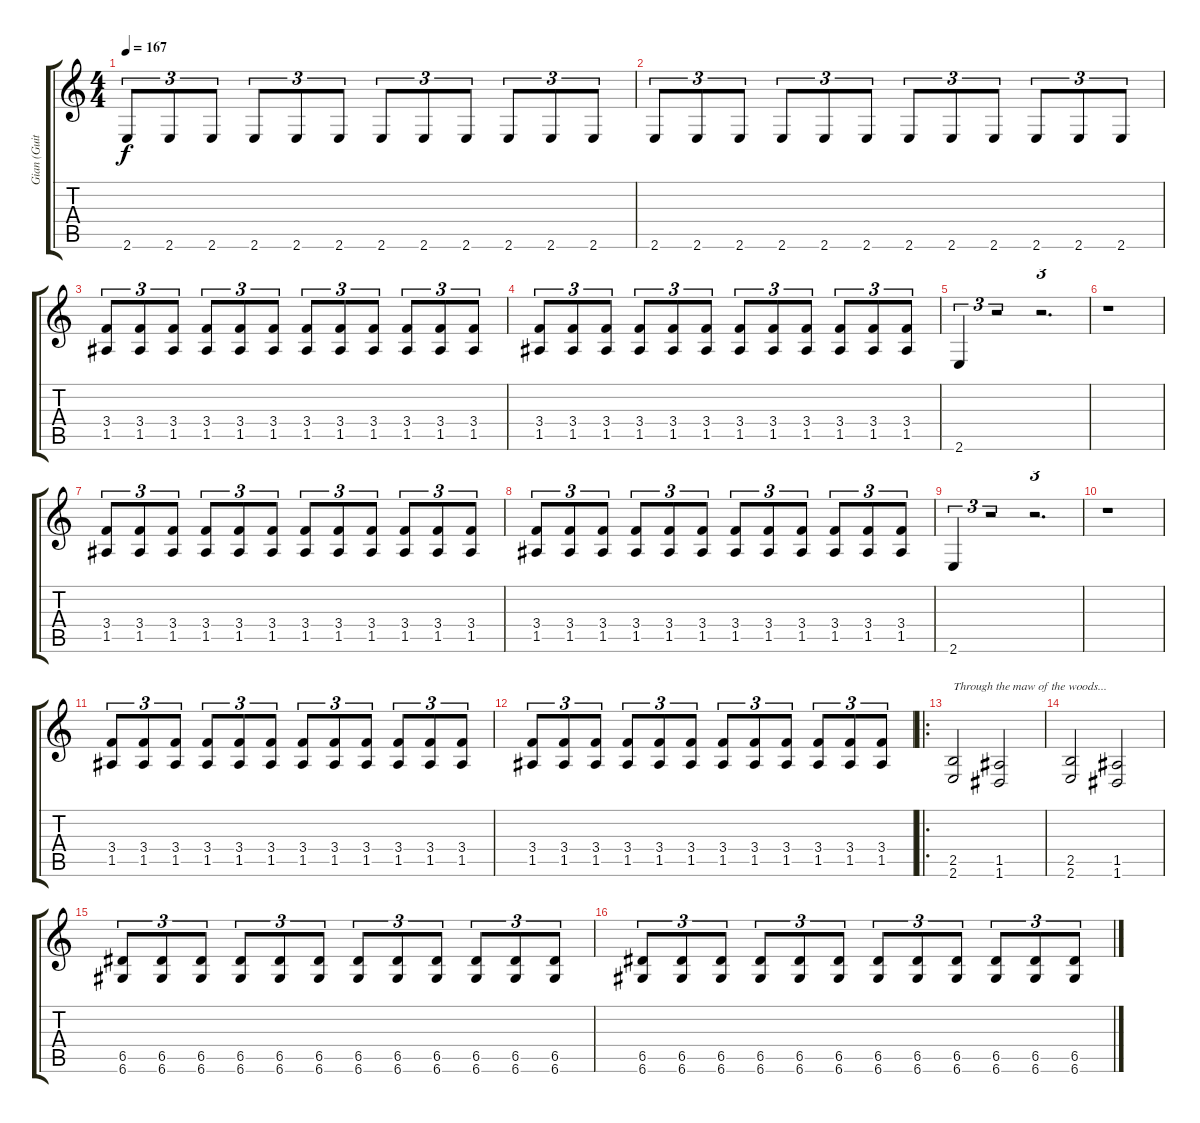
\track ("Gian (Guitar)" "Gian (Guit") {instrument overdrivenguitar}
\staff {score tabs}
\tuning (E4 B3 G3 D3 A2 D2) {hide}
\ts (4 4)
\tempo 167
\clef g2
\ks c
2.6.8{tu (3 2) dy f} 2.6.8{tu (3 2)} 2.6.8{tu (3 2)} 2.6.8{tu (3 2)} 2.6.8{tu (3 2)} 2.6.8{tu (3 2)} 2.6.8{tu (3 2)} 2.6.8{tu (3 2)} 2.6.8{tu (3 2)} 2.6.8{tu (3 2)} 2.6.8{tu (3 2)} 2.6.8{tu (3 2)} |
2.6.8{tu (3 2)} 2.6.8{tu (3 2)} 2.6.8{tu (3 2)} 2.6.8{tu (3 2)} 2.6.8{tu (3 2)} 2.6.8{tu (3 2)} 2.6.8{tu (3 2)} 2.6.8{tu (3 2)} 2.6.8{tu (3 2)} 2.6.8{tu (3 2)} 2.6.8{tu (3 2)} 2.6.8{tu (3 2)} |
(3.4 1.5).8{tu (3 2)} (3.4 1.5).8{tu (3 2)} (3.4 1.5).8{tu (3 2)} (3.4 1.5).8{tu (3 2)} (3.4 1.5).8{tu (3 2)} (3.4 1.5).8{tu (3 2)} (3.4 1.5).8{tu (3 2)} (3.4 1.5).8{tu (3 2)} (3.4 1.5).8{tu (3 2)} (3.4 1.5).8{tu (3 2)} (3.4 1.5).8{tu (3 2)} (3.4 1.5).8{tu (3 2)} |
(3.4 1.5).8{tu (3 2)} (3.4 1.5).8{tu (3 2)} (3.4 1.5).8{tu (3 2)} (3.4 1.5).8{tu (3 2)} (3.4 1.5).8{tu (3 2)} (3.4 1.5).8{tu (3 2)} (3.4 1.5).8{tu (3 2)} (3.4 1.5).8{tu (3 2)} (3.4 1.5).8{tu (3 2)} (3.4 1.5).8{tu (3 2)} (3.4 1.5).8{tu (3 2)} (3.4 1.5).8{tu (3 2)} |
2.6.4{tu (3 2)} r.2{tu (3 2)} r.2{d tu (3 2)} |
r.1 |
(3.4 1.5).8{tu (3 2)} (3.4 1.5).8{tu (3 2)} (3.4 1.5).8{tu (3 2)} (3.4 1.5).8{tu (3 2)} (3.4 1.5).8{tu (3 2)} (3.4 1.5).8{tu (3 2)} (3.4 1.5).8{tu (3 2)} (3.4 1.5).8{tu (3 2)} (3.4 1.5).8{tu (3 2)} (3.4 1.5).8{tu (3 2)} (3.4 1.5).8{tu (3 2)} (3.4 1.5).8{tu (3 2)} |
(3.4 1.5).8{tu (3 2)} (3.4 1.5).8{tu (3 2)} (3.4 1.5).8{tu (3 2)} (3.4 1.5).8{tu (3 2)} (3.4 1.5).8{tu (3 2)} (3.4 1.5).8{tu (3 2)} (3.4 1.5).8{tu (3 2)} (3.4 1.5).8{tu (3 2)} (3.4 1.5).8{tu (3 2)} (3.4 1.5).8{tu (3 2)} (3.4 1.5).8{tu (3 2)} (3.4 1.5).8{tu (3 2)} |
2.6.4{tu (3 2)} r.2{tu (3 2)} r.2{d tu (3 2)} |
r.1 |
(3.4 1.5).8{tu (3 2)} (3.4 1.5).8{tu (3 2)} (3.4 1.5).8{tu (3 2)} (3.4 1.5).8{tu (3 2)} (3.4 1.5).8{tu (3 2)} (3.4 1.5).8{tu (3 2)} (3.4 1.5).8{tu (3 2)} (3.4 1.5).8{tu (3 2)} (3.4 1.5).8{tu (3 2)} (3.4 1.5).8{tu (3 2)} (3.4 1.5).8{tu (3 2)} (3.4 1.5).8{tu (3 2)} |
(3.4 1.5).8{tu (3 2)} (3.4 1.5).8{tu (3 2)} (3.4 1.5).8{tu (3 2)} (3.4 1.5).8{tu (3 2)} (3.4 1.5).8{tu (3 2)} (3.4 1.5).8{tu (3 2)} (3.4 1.5).8{tu (3 2)} (3.4 1.5).8{tu (3 2)} (3.4 1.5).8{tu (3 2)} (3.4 1.5).8{tu (3 2)} (3.4 1.5).8{tu (3 2)} (3.4 1.5).8{tu (3 2)} |
\ro
(2.5 2.6).2{txt "Through the maw of the woods..."} (1.5 1.6).2 |
(2.5 2.6).2 (1.5 1.6).2 |
(6.5 6.6).8{tu (3 2)} (6.5 6.6).8{tu (3 2)} (6.5 6.6).8{tu (3 2)} (6.5 6.6).8{tu (3 2)} (6.5 6.6).8{tu (3 2)} (6.5 6.6).8{tu (3 2)} (6.5 6.6).8{tu (3 2)} (6.5 6.6).8{tu (3 2)} (6.5 6.6).8{tu (3 2)} (6.5 6.6).8{tu (3 2)} (6.5 6.6).8{tu (3 2)} (6.5 6.6).8{tu (3 2)} |
(6.5 6.6).8{tu (3 2)} (6.5 6.6).8{tu (3 2)} (6.5 6.6).8{tu (3 2)} (6.5 6.6).8{tu (3 2)} (6.5 6.6).8{tu (3 2)} (6.5 6.6).8{tu (3 2)} (6.5 6.6).8{tu (3 2)} (6.5 6.6).8{tu (3 2)} (6.5 6.6).8{tu (3 2)} (6.5 6.6).8{tu (3 2)} (6.5 6.6).8{tu (3 2)} (6.5 6.6).8{tu (3 2)}
